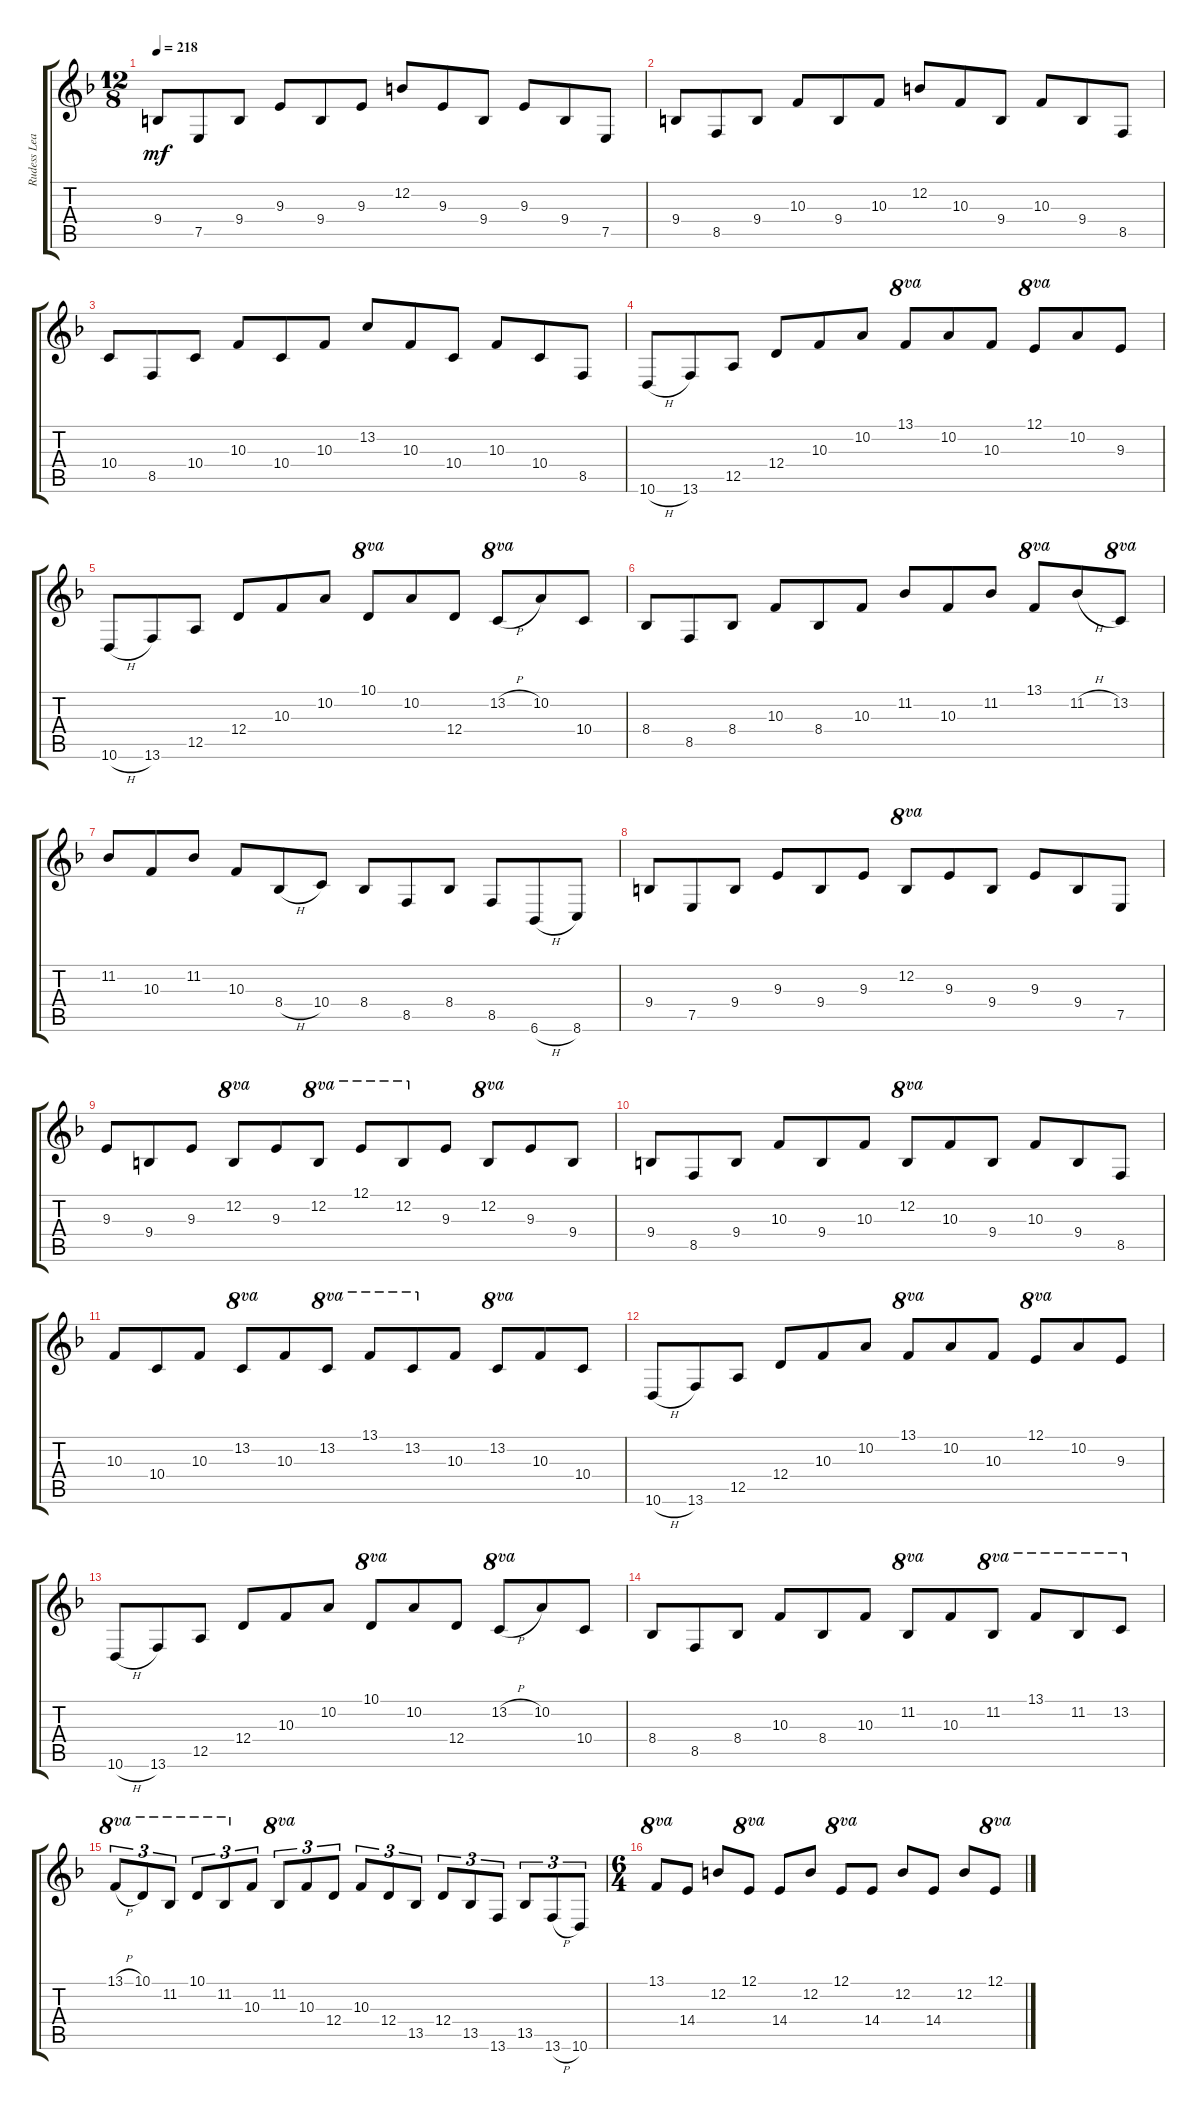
\track ("Rudess Lead" "Rudess Lea") {instrument lead2sawtooth}
\staff {score tabs}
\tuning (E4 B3 G3 D3 A2 E2) {hide}
\ts (12 8)
\tempo 218
\clef g2
\ks f
9.4.8{dy mf} 7.5.8 9.4.8 9.3.8 9.4.8 9.3.8 12.2.8 9.3.8 9.4.8 9.3.8 9.4.8 7.5.8 |
9.4.8 8.5.8 9.4.8 10.3.8 9.4.8 10.3.8 12.2.8 10.3.8 9.4.8 10.3.8 9.4.8 8.5.8 |
10.4.8 8.5.8 10.4.8 10.3.8 10.4.8 10.3.8 13.2.8 10.3.8 10.4.8 10.3.8 10.4.8 8.5.8 |
10.6{h}.8 13.6.8 12.5.8 12.4.8 10.3.8 10.2.8 13.1.8{ot 8va} 10.2.8 10.3.8 12.1.8{ot 8va} 10.2.8 9.3.8 |
10.6{h}.8 13.6.8 12.5.8 12.4.8 10.3.8 10.2.8 10.1.8{ot 8va} 10.2.8 12.4.8 13.2{h}.8{ot 8va} 10.2.8 10.4.8 |
8.4.8 8.5.8 8.4.8 10.3.8 8.4.8 10.3.8 11.2.8 10.3.8 11.2.8 13.1.8{ot 8va} 11.2{h}.8 13.2.8{ot 8va} |
11.2.8 10.3.8 11.2.8 10.3.8 8.4{h}.8 10.4.8 8.4.8 8.5.8 8.4.8 8.5.8 6.6{h}.8 8.6.8 |
9.4.8 7.5.8 9.4.8 9.3.8 9.4.8 9.3.8 12.2.8{ot 8va} 9.3.8 9.4.8 9.3.8 9.4.8 7.5.8 |
9.3.8 9.4.8 9.3.8 12.2.8{ot 8va} 9.3.8 12.2.8{ot 8va} 12.1.8{ot 8va} 12.2.8{ot 8va} 9.3.8 12.2.8{ot 8va} 9.3.8 9.4.8 |
9.4.8 8.5.8 9.4.8 10.3.8 9.4.8 10.3.8 12.2.8{ot 8va} 10.3.8 9.4.8 10.3.8 9.4.8 8.5.8 |
10.3.8 10.4.8 10.3.8 13.2.8{ot 8va} 10.3.8 13.2.8{ot 8va} 13.1.8{ot 8va} 13.2.8{ot 8va} 10.3.8 13.2.8{ot 8va} 10.3.8 10.4.8 |
10.6{h}.8 13.6.8 12.5.8 12.4.8 10.3.8 10.2.8 13.1.8{ot 8va} 10.2.8 10.3.8 12.1.8{ot 8va} 10.2.8 9.3.8 |
10.6{h}.8 13.6.8 12.5.8 12.4.8 10.3.8 10.2.8 10.1.8{ot 8va} 10.2.8 12.4.8 13.2{h}.8{ot 8va} 10.2.8 10.4.8 |
8.4.8 8.5.8 8.4.8 10.3.8 8.4.8 10.3.8 11.2.8{ot 8va} 10.3.8 11.2.8{ot 8va} 13.1.8{ot 8va} 11.2.8{ot 8va} 13.2.8{ot 8va} |
13.1{h}.8{tu (3 2) ot 8va} 10.1.8{tu (3 2) ot 8va} 11.2.8{tu (3 2) ot 8va} 10.1.8{tu (3 2) ot 8va} 11.2.8{tu (3 2) ot 8va} 10.3.8{tu (3 2)} 11.2.8{tu (3 2) ot 8va} 10.3.8{tu (3 2)} 12.4.8{tu (3 2)} 10.3.8{tu (3 2)} 12.4.8{tu (3 2)} 13.5.8{tu (3 2)} 12.4.8{tu (3 2)} 13.5.8{tu (3 2)} 13.6.8{tu (3 2)} 13.5.8{tu (3 2)} 13.6{h}.8{tu (3 2)} 10.6.8{tu (3 2)} |
\ts (6 4)
13.1.8{ot 8va} 14.4.8 12.2.8 12.1.8{ot 8va} 14.4.8 12.2.8 12.1.8{ot 8va} 14.4.8 12.2.8 14.4.8 12.2.8 12.1.8{ot 8va}
